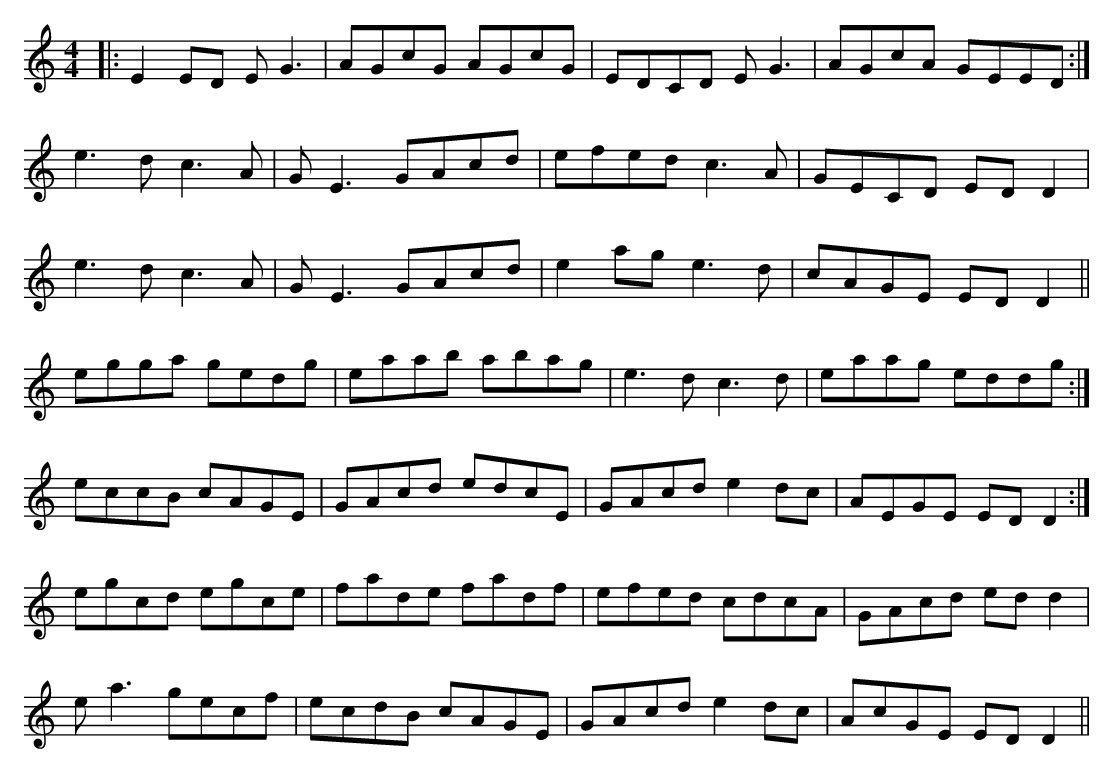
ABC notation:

X:1
M:4/4
K:Ddor
|:E2ED EG3|AGcG AGcG|EDCD EG3|AGcA GEED:|
e3d c3 A|GE3 GAcd|efed c3A|GECD EDD2|
e3d c3 A|GE3 GAcd|e2ag e3d|cAGE EDD2||
egga gedg|eaab abag|e3d c3d|eaag eddg:|
eccB cAGE|GAcd edcE|GAcd e2dc|AEGE EDD2:|
egcd egce|fade fadf|efed cdcA|GAcd edd2|
ea3 gecf|ecdB cAGE|GAcd e2dc|AcGE EDD2||
